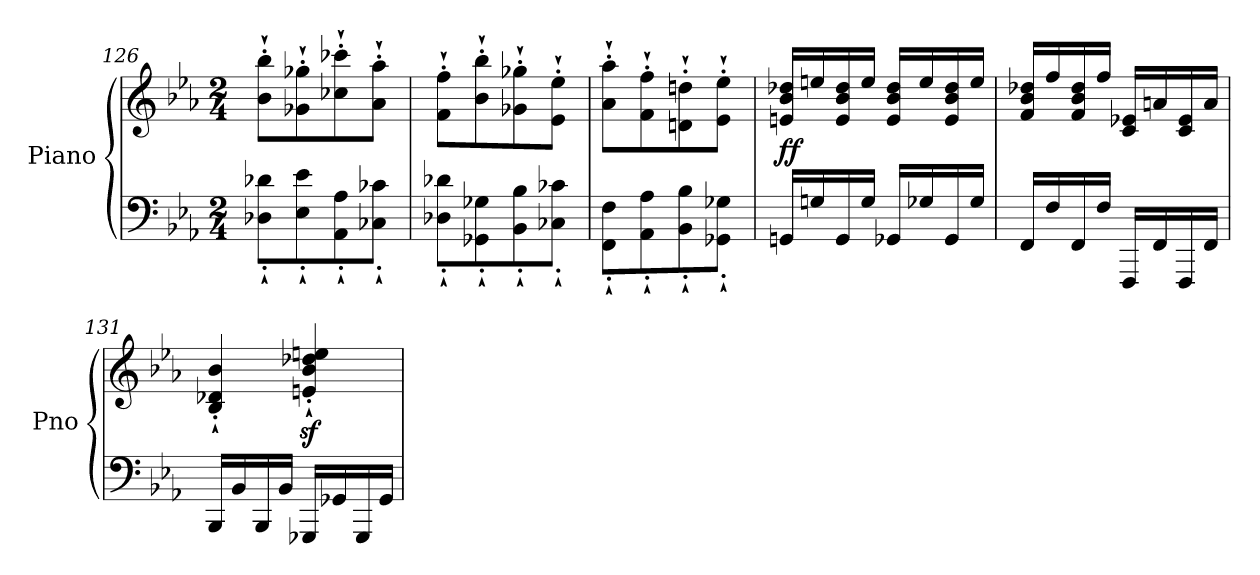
**kern	**kern	**dynam
*part1	*part1	*part1
*staff2	*staff1	*staff1/2
*I"Piano	*	*
*I'Pno	*	*
!!LO:LB:g=z
*clefF4	*clefG2	*
*k[b-e-a-]	*k[b-e-a-]	*
*M2/4	*M2/4	*
=126	=126	=126
*^	*	*
2ryy	8D-X\'` 8d-X\'`L	8b-\'` 8bb-\'`L	.
.	8E-\'` 8e-\'`	8g-X\'` 8gg-X\'`	.
.	8AA-\'` 8A-\'`	8cc-X\'` 8ccc-X\'`	.
.	8C-X\'` 8c-X\'`J	8a-\'` 8aa-\'`J	.
!!LO:PB:g=z
=127	=127	=127	=127
2ryy	8D-X\'` 8d-X\'`L	8f\'` 8ff\'`L	.
.	8GG-X\'` 8G-X\'`	8b-\'` 8bb-\'`	.
.	8BB-\'` 8B-\'`	8g-X\'` 8gg-X\'`	.
.	8C-X\'` 8c-X\'`J	8e-\'` 8ee-\'`J	.
=128	=128	=128	=128
2ryy	8FF\'` 8F\'`L	8a-\'` 8aa-\'`L	.
.	8AA-\'` 8A-\'`	8f\'` 8ff\'`	.
.	8BB-\'` 8B-\'`	8dn\'` 8ddn\'`	.
.	8GG-X\'` 8G-X\'`J	8e-\'` 8ee-\'`J	.
=129	=129	=129	=129
!	!	!	!LO:DY:b
2ryy	16GGn/LL	16en/ 16b-/ 16dd-X/LL	ff
.	16Gn/	16een/	.
.	16GG/	16e/ 16b-/ 16dd-/	.
.	16G/JJ	16ee/JJ	.
.	16GG-X/LL	16e/ 16b-/ 16dd-/LL	.
.	16G-X/	16ee/	.
.	16GG-/	16e/ 16b-/ 16dd-/	.
.	16G-/JJ	16ee/JJ	.
=130	=130	=130	=130
2ryy	16FF/LL	16f/ 16b-/ 16dd-X/LL	.
.	16F/	16ff/	.
.	16FF/	16f/ 16b-/ 16dd-/	.
.	16F/JJ	16ff/JJ	.
.	16FFF/LL	16c/ 16e-X/LL	.
.	16FF/	16an/	.
.	16FFF/	16c/ 16e-/	.
.	16FF/JJ	16a/JJ	.
=131	=131	=131	=131
2ryy	16BBB-/LL	4B-/'` 4d-X/'` 4b-/'`	.
.	16BB-/	.	.
.	16BBB-/	.	.
.	16BB-/JJ	.	.
.	16GGG-X/LL	4en/z<'` 4b-/z<'` 4dd-X/z<'` 4een/z<'`	.
.	16GG-X/	.	.
.	16GGG-/	.	.
.	16GG-/JJ	.	.
*v	*v	*	*
=	=	=
*-	*-	*-
